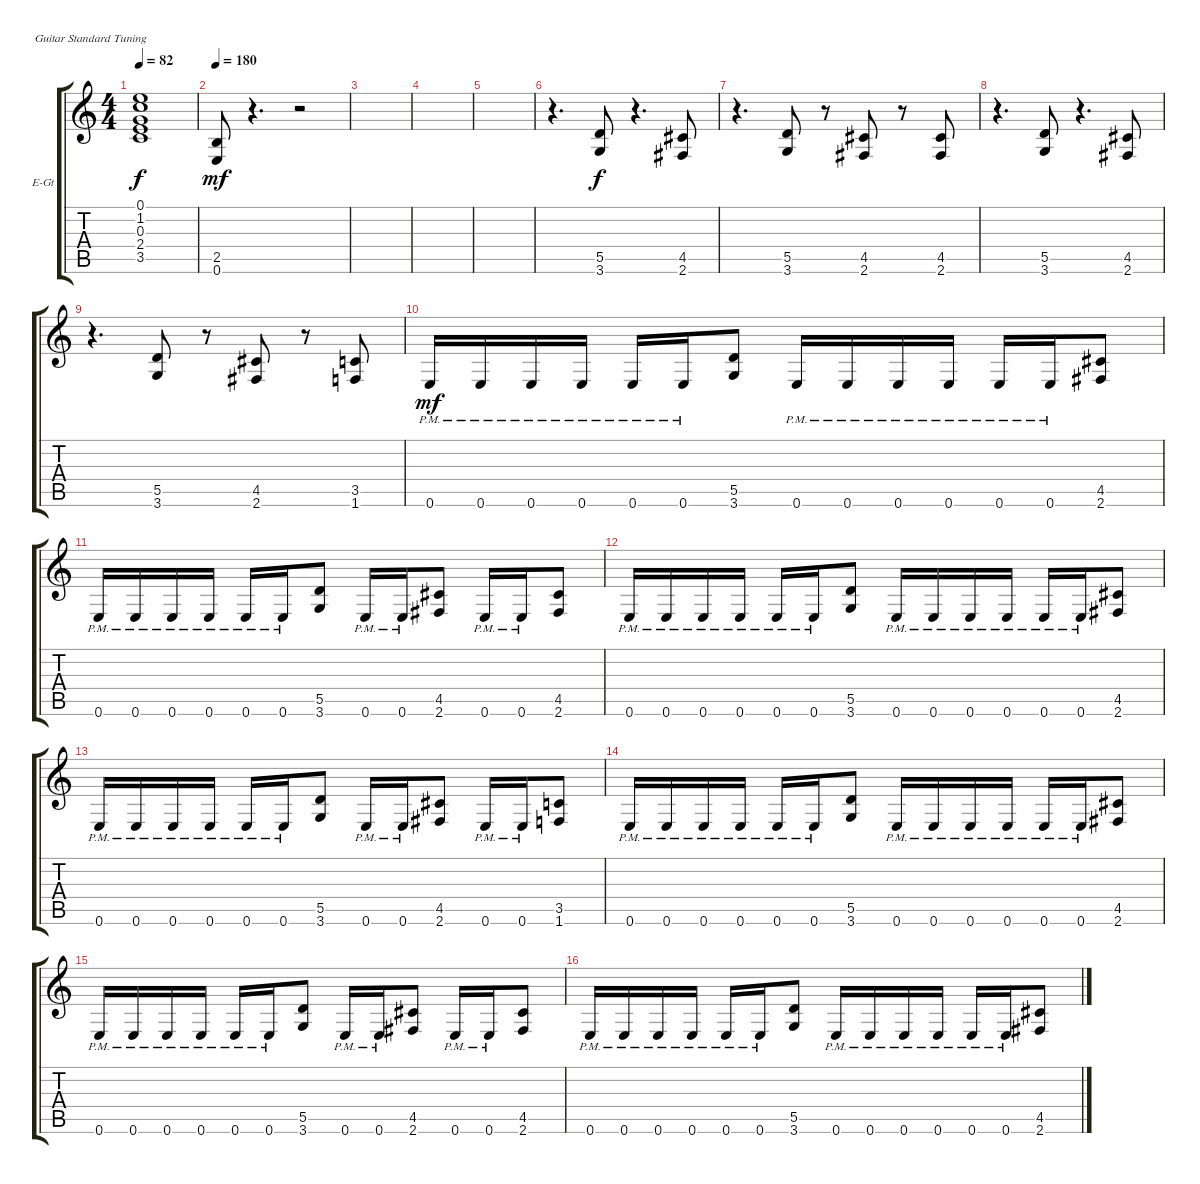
\bracketExtendMode groupsimilarinstruments
\firstSystemTrackNameOrientation horizontal
\otherSystemsTrackNameOrientation horizontal
\track ("Gtr Dist 2" "E-Gt") {instrument overdrivenguitar}
\staff {score tabs}
\tuning (E4 B3 G3 D3 A2 E2)
\ts (4 4)
\tempo 82
\clef g2
\ks c
(0.1{t} 1.2{t} 0.3{t} 2.4{t} 3.5{t}).1{dy f} |
\tempo 180
(2.5 0.6).8{dy mf} r.4{d} r.2 |
|
|
|
r.4{d} (5.5 3.6).8{dy f} r.4{d} (4.5 2.6).8 |
r.4{d} (5.5 3.6).8 r.8 (4.5 2.6).8 r.8 (4.5 2.6).8 |
r.4{d} (5.5 3.6).8 r.4{d} (4.5 2.6).8 |
r.4{d} (5.5 3.6).8 r.8 (4.5 2.6).8 r.8 (3.5 1.6).8 |
0.6{pm}.16{dy mf} 0.6{pm}.16 0.6{pm}.16 0.6{pm}.16 0.6{pm}.16 0.6{pm}.16 (5.5 3.6).8 0.6{pm}.16 0.6{pm}.16 0.6{pm}.16 0.6{pm}.16 0.6{pm}.16 0.6{pm}.16 (4.5 2.6).8 |
0.6{pm}.16 0.6{pm}.16 0.6{pm}.16 0.6{pm}.16 0.6{pm}.16 0.6{pm}.16 (5.5 3.6).8 0.6{pm}.16 0.6{pm}.16 (4.5 2.6).8 0.6{pm}.16 0.6{pm}.16 (4.5 2.6).8 |
0.6{pm}.16 0.6{pm}.16 0.6{pm}.16 0.6{pm}.16 0.6{pm}.16 0.6{pm}.16 (5.5 3.6).8 0.6{pm}.16 0.6{pm}.16 0.6{pm}.16 0.6{pm}.16 0.6{pm}.16 0.6{pm}.16 (4.5 2.6).8 |
0.6{pm}.16 0.6{pm}.16 0.6{pm}.16 0.6{pm}.16 0.6{pm}.16 0.6{pm}.16 (5.5 3.6).8 0.6{pm}.16 0.6{pm}.16 (4.5 2.6).8 0.6{pm}.16 0.6{pm}.16 (3.5 1.6).8 |
0.6{pm}.16 0.6{pm}.16 0.6{pm}.16 0.6{pm}.16 0.6{pm}.16 0.6{pm}.16 (5.5 3.6).8 0.6{pm}.16 0.6{pm}.16 0.6{pm}.16 0.6{pm}.16 0.6{pm}.16 0.6{pm}.16 (4.5 2.6).8 |
0.6{pm}.16 0.6{pm}.16 0.6{pm}.16 0.6{pm}.16 0.6{pm}.16 0.6{pm}.16 (5.5 3.6).8 0.6{pm}.16 0.6{pm}.16 (4.5 2.6).8 0.6{pm}.16 0.6{pm}.16 (4.5 2.6).8 |
0.6{pm}.16 0.6{pm}.16 0.6{pm}.16 0.6{pm}.16 0.6{pm}.16 0.6{pm}.16 (5.5 3.6).8 0.6{pm}.16 0.6{pm}.16 0.6{pm}.16 0.6{pm}.16 0.6{pm}.16 0.6{pm}.16 (4.5 2.6).8
